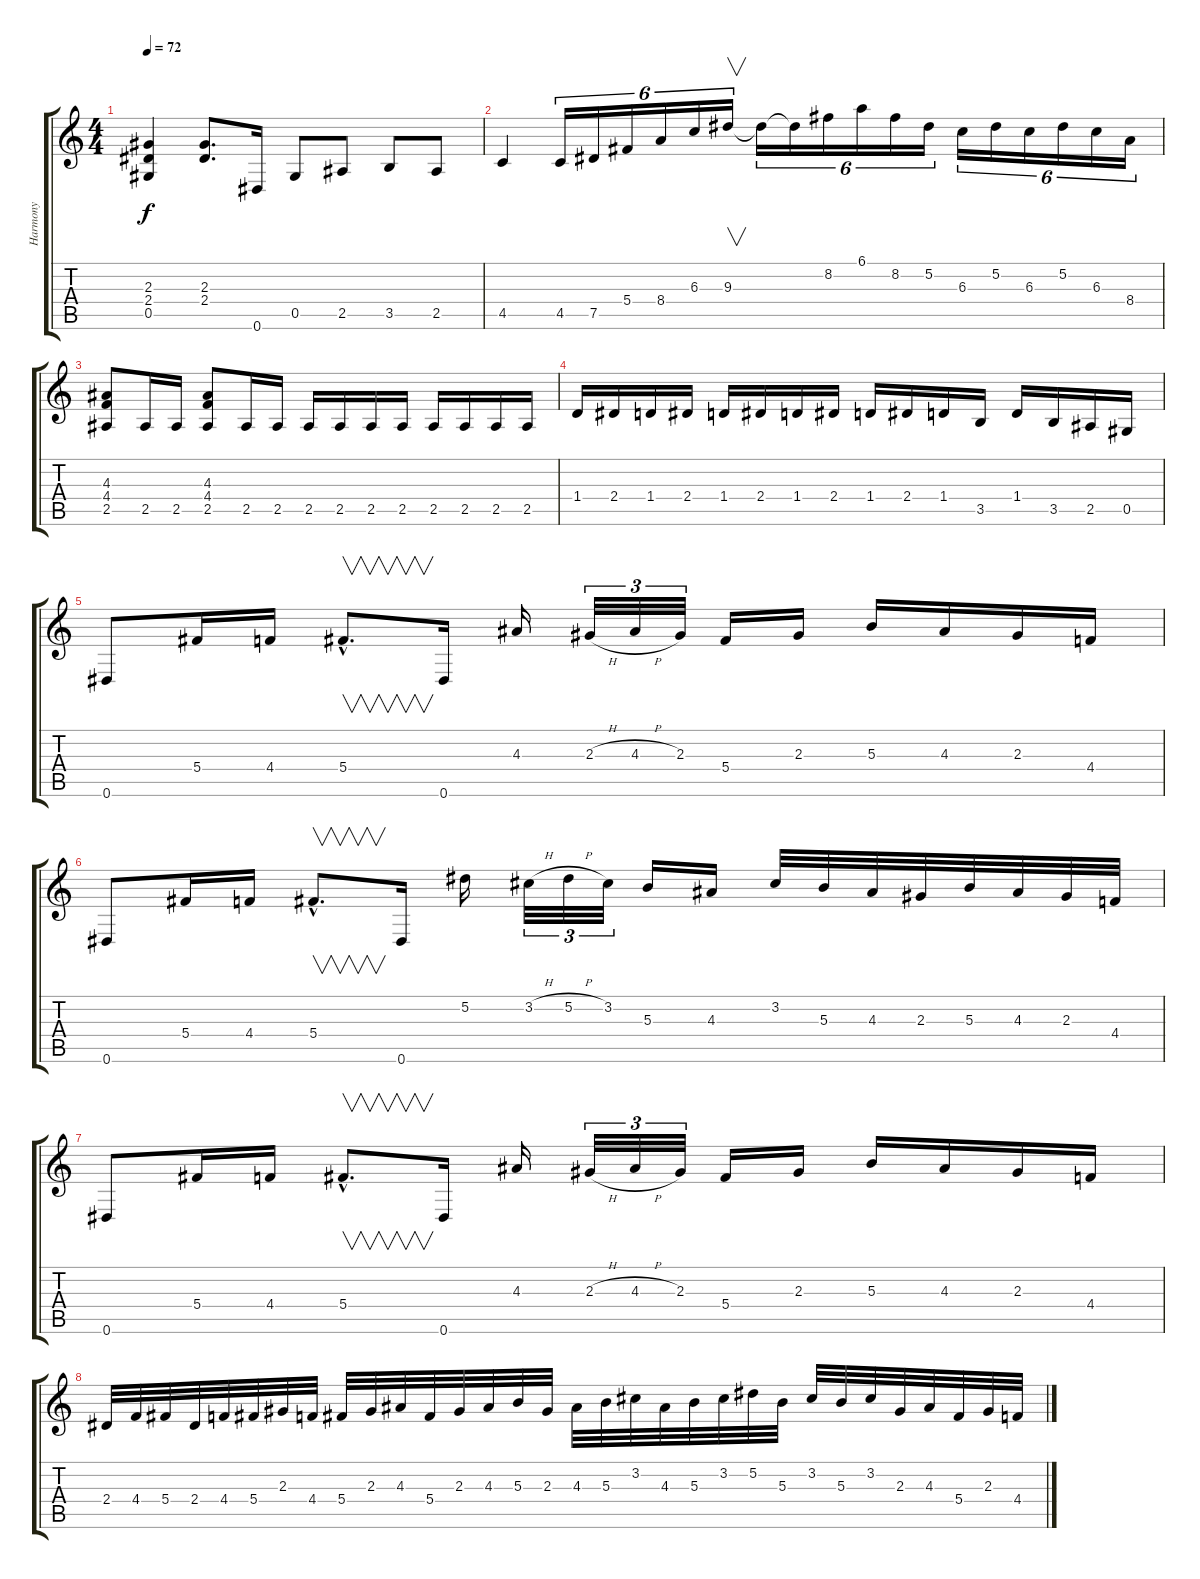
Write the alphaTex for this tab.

\track ("Harmony" "Harmony") {instrument overdrivenguitar}
\staff {score tabs}
\tuning (Eb4 Bb3 Gb3 Db3 Ab2 Eb2) {hide}
\ts (4 4)
\tempo 72
\clef g2
\ks c
(2.3 2.4 0.5).4{dy f} (2.3 2.4).8{d} 0.6.16 0.5.8 2.5.8 3.5.8 2.5.8 |
4.5.4 4.5.16{tu (6 4)} 7.5.16{tu (6 4)} 5.4.16{tu (6 4)} 8.4.16{tu (6 4)} 6.3.16{tu (6 4)} 9.3.16{v tu (6 4)} 9.3{t}.16{tu (6 4)} 9.3{t}.16{tu (6 4)} 8.2.16{tu (6 4)} 6.1.16{tu (6 4)} 8.2.16{tu (6 4)} 5.2.16{tu (6 4)} 6.3.16{tu (6 4)} 5.2.16{tu (6 4)} 6.3.16{tu (6 4)} 5.2.16{tu (6 4)} 6.3.16{tu (6 4)} 8.4.16{tu (6 4)} |
(4.3 4.4 2.5).8 2.5.16 2.5.16 (4.3 4.4 2.5).8 2.5.16 2.5.16 2.5.16 2.5.16 2.5.16 2.5.16 2.5.16 2.5.16 2.5.16 2.5.16 |
1.4.16 2.4.16 1.4.16 2.4.16 1.4.16 2.4.16 1.4.16 2.4.16 1.4.16 2.4.16 1.4.16 3.5.16 1.4.16 3.5.16 2.5.16 0.5.16 |
0.6.8 5.4.16 4.4.16 5.4{hac}.8{v d} 0.6.16 4.3.16 2.3{h}.32{tu (3 2)} 4.3{h}.32{tu (3 2)} 2.3.32{tu (3 2)} 5.4.16 2.3.16 5.3.16 4.3.16 2.3.16 4.4.16 |
0.6.8 5.4.16 4.4.16 5.4{hac}.8{v d} 0.6.16 5.2.16 3.2{h}.32{tu (3 2)} 5.2{h}.32{tu (3 2)} 3.2.32{tu (3 2)} 5.3.16 4.3.16 3.2.32 5.3.32 4.3.32 2.3.32 5.3.32 4.3.32 2.3.32 4.4.32 |
0.6.8 5.4.16 4.4.16 5.4{hac}.8{v d} 0.6.16 4.3.16 2.3{h}.32{tu (3 2)} 4.3{h}.32{tu (3 2)} 2.3.32{tu (3 2)} 5.4.16 2.3.16 5.3.16 4.3.16 2.3.16 4.4.16 |
2.4.32 4.4.32 5.4.32 2.4.32 4.4.32 5.4.32 2.3.32 4.4.32 5.4.32 2.3.32 4.3.32 5.4.32 2.3.32 4.3.32 5.3.32 2.3.32 4.3.32 5.3.32 3.2.32 4.3.32 5.3.32 3.2.32 5.2.32 5.3.32 3.2.32 5.3.32 3.2.32 2.3.32 4.3.32 5.4.32 2.3.32 4.4.32
